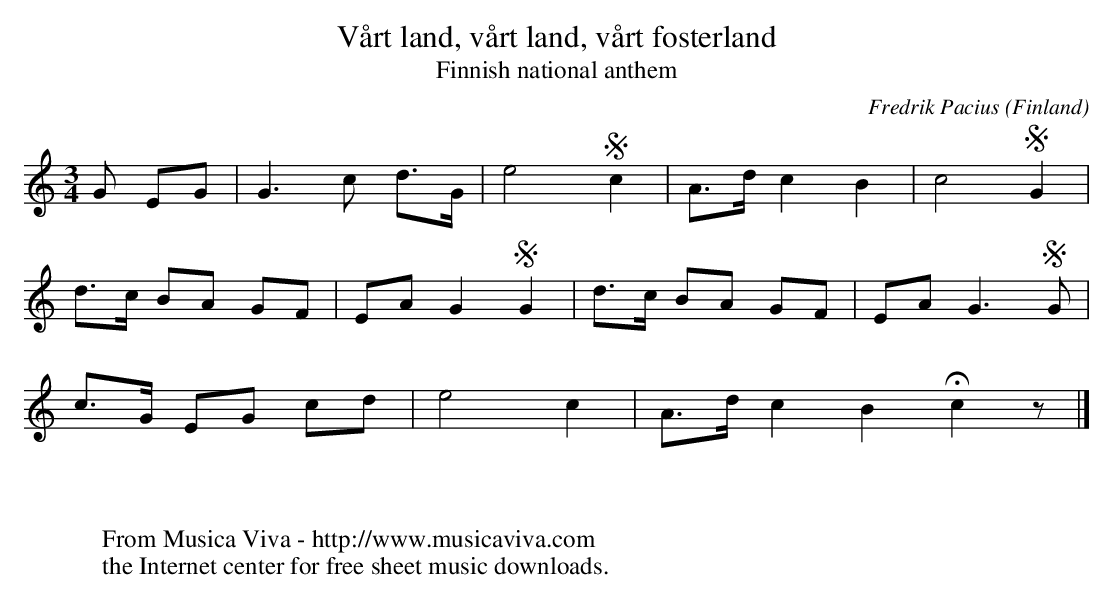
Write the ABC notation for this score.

X:1
T:V\aart land, v\aart land, v\aart fosterland
T:Finnish national anthem
C:Fredrik Pacius
O:Finland
M:3/4
L:1/8
K:C
G EG|G3 c d>G|e4Sc2|A>dc2B2|c4SG2|
d>c BA GF|EA G2SG2|d>c BA GF|EA G3SG|
c>G EG cd|e4c2|A>dc2B2Hc2 z|]
W:
W:
W:  From Musica Viva - http://www.musicaviva.com
W:  the Internet center for free sheet music downloads.
